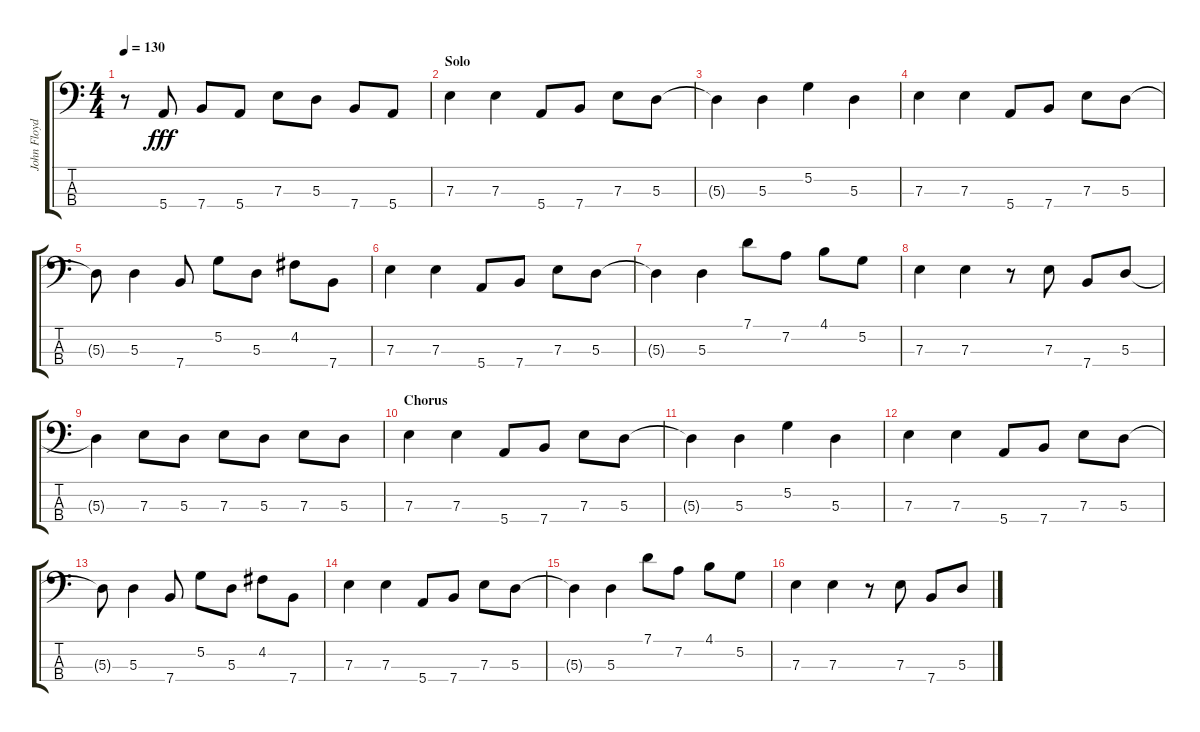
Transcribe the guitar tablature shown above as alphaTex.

\track ("John Floyd" "John Floyd") {instrument acousticguitarsteel}
\staff {score tabs}
\tuning (G2 D2 A1 E1) {hide}
\ts (4 4)
\tempo 130
\clef f4
\ks c
r.8{dy fff} 5.4.8 7.4.8 5.4.8 7.3.8 5.3.8 7.4.8 5.4.8 |
\section ("" "Solo")
7.3.4 7.3.4 5.4.8 7.4.8 7.3.8 5.3.8 |
5.3{t}.4 5.3.4 5.2.4 5.3.4 |
7.3.4 7.3.4 5.4.8 7.4.8 7.3.8 5.3.8 |
5.3{t}.8 5.3.4 7.4.8 5.2.8 5.3.8 4.2.8 7.4.8 |
7.3.4 7.3.4 5.4.8 7.4.8 7.3.8 5.3.8 |
5.3{t}.4 5.3.4 7.1.8 7.2.8 4.1.8 5.2.8 |
7.3.4 7.3.4 r.8 7.3.8 7.4.8 5.3.8 |
5.3{t}.4 7.3.8 5.3.8 7.3.8 5.3.8 7.3.8 5.3.8 |
\section ("" "Chorus")
7.3.4 7.3.4 5.4.8 7.4.8 7.3.8 5.3.8 |
5.3{t}.4 5.3.4 5.2.4 5.3.4 |
7.3.4 7.3.4 5.4.8 7.4.8 7.3.8 5.3.8 |
5.3{t}.8 5.3.4 7.4.8 5.2.8 5.3.8 4.2.8 7.4.8 |
7.3.4 7.3.4 5.4.8 7.4.8 7.3.8 5.3.8 |
5.3{t}.4 5.3.4 7.1.8 7.2.8 4.1.8 5.2.8 |
7.3.4 7.3.4 r.8 7.3.8 7.4.8 5.3.8
